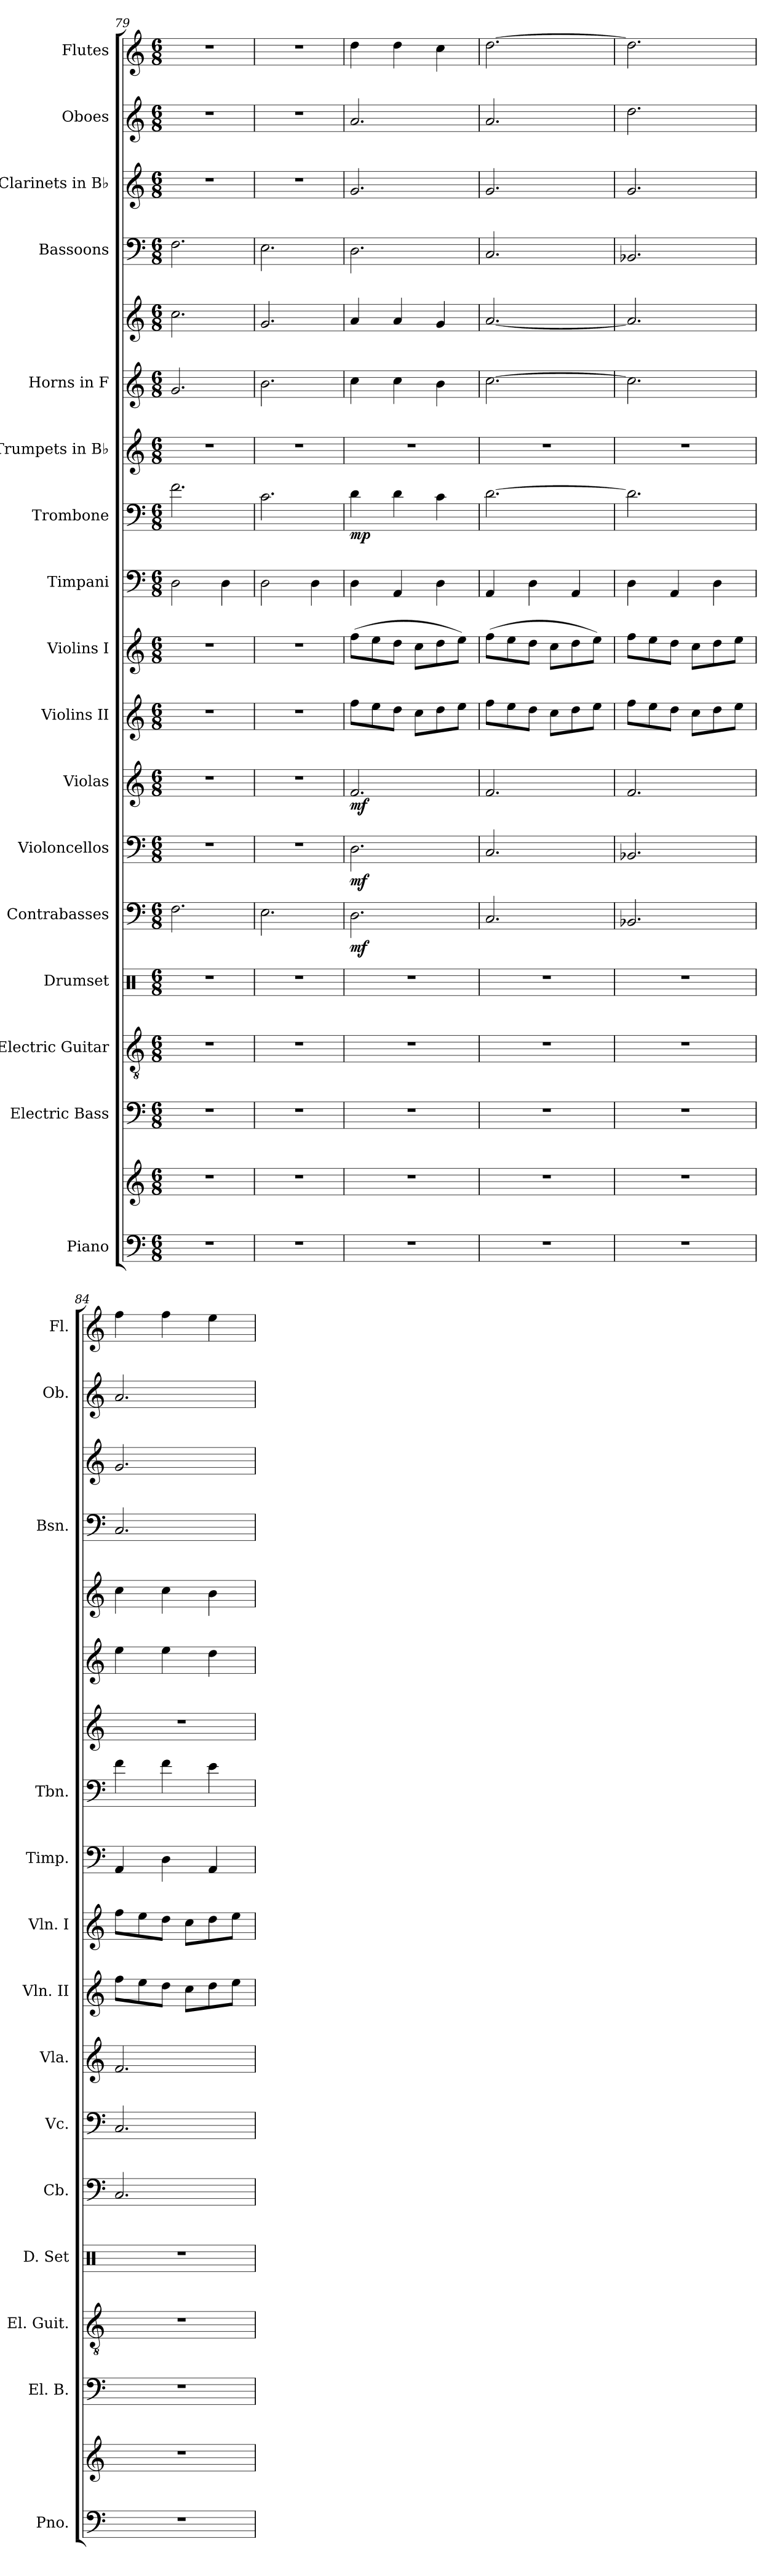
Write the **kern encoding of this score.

**kern	**kern	**kern	**kern	**kern	**kern	**dynam	**kern	**dynam	**kern	**dynam	**kern	**kern	**kern	**kern	**dynam	**kern	**kern	**kern	**kern	**kern	**kern	**kern
*part17	*part17	*part16	*part15	*part14	*part13	*part13	*part12	*part12	*part11	*part11	*part10	*part9	*part8	*part7	*part7	*part6	*part5	*part5	*part4	*part3	*part2	*part1
*staff19	*staff18	*staff17	*staff16	*staff15	*staff14	*staff14	*staff13	*staff13	*staff12	*staff12	*staff11	*staff10	*staff9	*staff8	*staff8	*staff7	*staff6	*staff5	*staff4	*staff3	*staff2	*staff1
*I"Piano	*	*I"Electric Bass	*I"Electric Guitar	*I"Drumset	*I"Contrabasses	*	*I"Violoncellos	*	*I"Violas	*	*I"Violins II	*I"Violins I	*I"Timpani	*I"Trombone	*	*I"Trumpets in B♭	*I"Horns in F	*	*I"Bassoons	*I"Clarinets in B♭	*I"Oboes	*I"Flutes
*I'Pno.	*	*I'El. B.	*I'El. Guit.	*I'D. Set	*I'Cb.	*	*I'Vc.	*	*I'Vla.	*	*I'Vln. II	*I'Vln. I	*I'Timp.	*I'Tbn.	*	*	*	*	*I'Bsn.	*	*I'Ob.	*I'Fl.
*clefF4	*clefG2	*clefF4	*clefGv2	*clefX	*clefF4	*	*clefF4	*	*clefG2	*	*clefG2	*clefG2	*clefF4	*clefF4	*	*clefG2	*clefG2	*clefG2	*clefF4	*clefG2	*clefG2	*clefG2
*	*	*ITrd7c12	*ITrd7c12	*	*ITrd7c12	*	*	*	*	*	*	*	*	*	*	*ITrd1c2	*ITrd4c7	*ITrd4c7	*	*ITrd1c2	*	*
*k[]	*k[]	*k[]	*k[]	*k[]	*k[]	*	*k[]	*	*k[]	*	*k[]	*k[]	*k[]	*k[]	*	*k[b-e-]	*k[b-]	*k[b-]	*k[]	*k[b-e-]	*k[]	*k[]
*M6/8	*M6/8	*M6/8	*M6/8	*M6/8	*M6/8	*	*M6/8	*	*M6/8	*	*M6/8	*M6/8	*M6/8	*M6/8	*	*M6/8	*M6/8	*M6/8	*M6/8	*M6/8	*M6/8	*M6/8
=79	=79	=79	=79	=79	=79	=79	=79	=79	=79	=79	=79	=79	=79	=79	=79	=79	=79	=79	=79	=79	=79	=79
2.r	2.r	2.r	2.r	2.r	2.FF\	.	2.r	.	2.r	.	2.r	2.r	2D\	2.f\	.	2.r	2.c/	2.f\	2.F\	2.r	2.r	2.r
.	.	.	.	.	.	.	.	.	.	.	.	.	4D\	.	.	.	.	.	.	.	.	.
=80	=80	=80	=80	=80	=80	=80	=80	=80	=80	=80	=80	=80	=80	=80	=80	=80	=80	=80	=80	=80	=80	=80
2.r	2.r	2.r	2.r	2.r	2.EE\	.	2.r	.	2.r	.	2.r	2.r	2D\	2.c\	.	2.r	2.e\	2.c/	2.E\	2.r	2.r	2.r
.	.	.	.	.	.	.	.	.	.	.	.	.	4D\	.	.	.	.	.	.	.	.	.
!!LO:PB:g=z
=81	=81	=81	=81	=81	=81	=81	=81	=81	=81	=81	=81	=81	=81	=81	=81	=81	=81	=81	=81	=81	=81	=81
!	!	!	!	!	!	!LO:DY:b	!	!LO:DY:b	!	!LO:DY:b	!	!	!	!	!LO:DY:b	!	!	!	!	!	!	!
2.r	2.r	2.r	2.r	2.r	2.DD\	mf	2.D\	mf	2.f/	mf	8ff\L	(>8ff\L	4D\	4d\	mp	2.r	4f\	4d/	2.D\	2.f/	2.a/	4dd\
.	.	.	.	.	.	.	.	.	.	.	8ee\	8ee\	.	.	.	.	.	.	.	.	.	.
.	.	.	.	.	.	.	.	.	.	.	8dd\J	8dd\J	4AA/	4d\	.	.	4f\	4d/	.	.	.	4dd\
.	.	.	.	.	.	.	.	.	.	.	8cc\L	8cc\L	.	.	.	.	.	.	.	.	.	.
.	.	.	.	.	.	.	.	.	.	.	8dd\	8dd\	4D\	4c\	.	.	4e\	4c/	.	.	.	4cc\
.	.	.	.	.	.	.	.	.	.	.	8ee\J	8ee\J)	.	.	.	.	.	.	.	.	.	.
=82	=82	=82	=82	=82	=82	=82	=82	=82	=82	=82	=82	=82	=82	=82	=82	=82	=82	=82	=82	=82	=82	=82
2.r	2.r	2.r	2.r	2.r	2.CC/	.	2.C/	.	2.f/	.	8ff\L	(>8ff\L	4AA/	[2.d\	.	2.r	[2.f\	[2.d/	2.C/	2.f/	2.a/	[2.dd\
.	.	.	.	.	.	.	.	.	.	.	8ee\	8ee\	.	.	.	.	.	.	.	.	.	.
.	.	.	.	.	.	.	.	.	.	.	8dd\J	8dd\J	4D\	.	.	.	.	.	.	.	.	.
.	.	.	.	.	.	.	.	.	.	.	8cc\L	8cc\L	.	.	.	.	.	.	.	.	.	.
.	.	.	.	.	.	.	.	.	.	.	8dd\	8dd\	4AA/	.	.	.	.	.	.	.	.	.
.	.	.	.	.	.	.	.	.	.	.	8ee\J	8ee\J)	.	.	.	.	.	.	.	.	.	.
=83	=83	=83	=83	=83	=83	=83	=83	=83	=83	=83	=83	=83	=83	=83	=83	=83	=83	=83	=83	=83	=83	=83
2.r	2.r	2.r	2.r	2.r	2.BBB-X/	.	2.BB-X/	.	2.f/	.	8ff\L	8ff\L	4D\	2.d\]	.	2.r	2.f\]	2.d/]	2.BB-X/	2.f/	2.dd\	2.dd\]
.	.	.	.	.	.	.	.	.	.	.	8ee\	8ee\	.	.	.	.	.	.	.	.	.	.
.	.	.	.	.	.	.	.	.	.	.	8dd\J	8dd\J	4AA/	.	.	.	.	.	.	.	.	.
.	.	.	.	.	.	.	.	.	.	.	8cc\L	8cc\L	.	.	.	.	.	.	.	.	.	.
.	.	.	.	.	.	.	.	.	.	.	8dd\	8dd\	4D\	.	.	.	.	.	.	.	.	.
.	.	.	.	.	.	.	.	.	.	.	8ee\J	8ee\J	.	.	.	.	.	.	.	.	.	.
=84	=84	=84	=84	=84	=84	=84	=84	=84	=84	=84	=84	=84	=84	=84	=84	=84	=84	=84	=84	=84	=84	=84
2.r	2.r	2.r	2.r	2.r	2.CC/	.	2.C/	.	2.f/	.	8ff\L	8ff\L	4AA/	4f\	.	2.r	4a\	4f\	2.C/	2.f/	2.a/	4ff\
.	.	.	.	.	.	.	.	.	.	.	8ee\	8ee\	.	.	.	.	.	.	.	.	.	.
.	.	.	.	.	.	.	.	.	.	.	8dd\J	8dd\J	4D\	4f\	.	.	4a\	4f\	.	.	.	4ff\
.	.	.	.	.	.	.	.	.	.	.	8cc\L	8cc\L	.	.	.	.	.	.	.	.	.	.
.	.	.	.	.	.	.	.	.	.	.	8dd\	8dd\	4AA/	4e\	.	.	4g\	4e\	.	.	.	4ee\
.	.	.	.	.	.	.	.	.	.	.	8ee\J	8ee\J	.	.	.	.	.	.	.	.	.	.
=	=	=	=	=	=	=	=	=	=	=	=	=	=	=	=	=	=	=	=	=	=	=
*-	*-	*-	*-	*-	*-	*-	*-	*-	*-	*-	*-	*-	*-	*-	*-	*-	*-	*-	*-	*-	*-	*-
